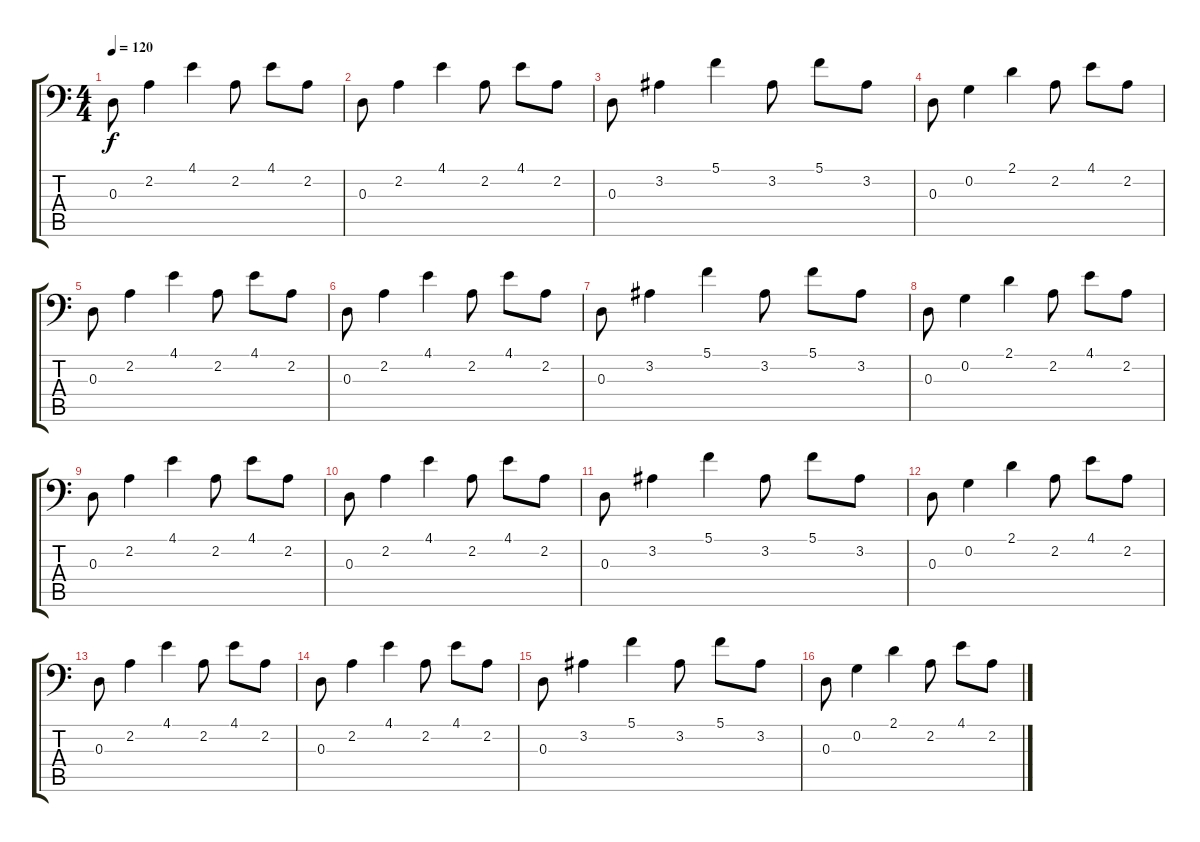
\track "" {instrument electricbasspick}
\staff {score tabs}
\tuning (C3 G2 D2 A1 E1 B0) {hide}
\ts (4 4)
\tempo 120
\clef f4
\ks c
0.3.8{dy f} 2.2.4 4.1.4 2.2.8 4.1.8 2.2.8 |
0.3.8 2.2.4 4.1.4 2.2.8 4.1.8 2.2.8 |
0.3.8 3.2.4 5.1.4 3.2.8 5.1.8 3.2.8 |
0.3.8 0.2.4 2.1.4 2.2.8 4.1.8 2.2.8 |
0.3.8{volume 3} 2.2.4 4.1.4 2.2.8 4.1.8 2.2.8 |
0.3.8 2.2.4 4.1.4 2.2.8 4.1.8 2.2.8 |
0.3.8 3.2.4 5.1.4 3.2.8 5.1.8 3.2.8 |
0.3.8 0.2.4 2.1.4 2.2.8 4.1.8 2.2.8 |
0.3.8 2.2.4 4.1.4 2.2.8 4.1.8 2.2.8 |
0.3.8 2.2.4 4.1.4 2.2.8 4.1.8 2.2.8 |
0.3.8 3.2.4 5.1.4 3.2.8 5.1.8 3.2.8 |
0.3.8 0.2.4 2.1.4 2.2.8 4.1.8 2.2.8 |
0.3.8{volume 9} 2.2.4 4.1.4 2.2.8 4.1.8 2.2.8 |
0.3.8 2.2.4 4.1.4 2.2.8 4.1.8 2.2.8 |
0.3.8 3.2.4 5.1.4 3.2.8 5.1.8 3.2.8 |
0.3.8 0.2.4 2.1.4 2.2.8 4.1.8 2.2.8
